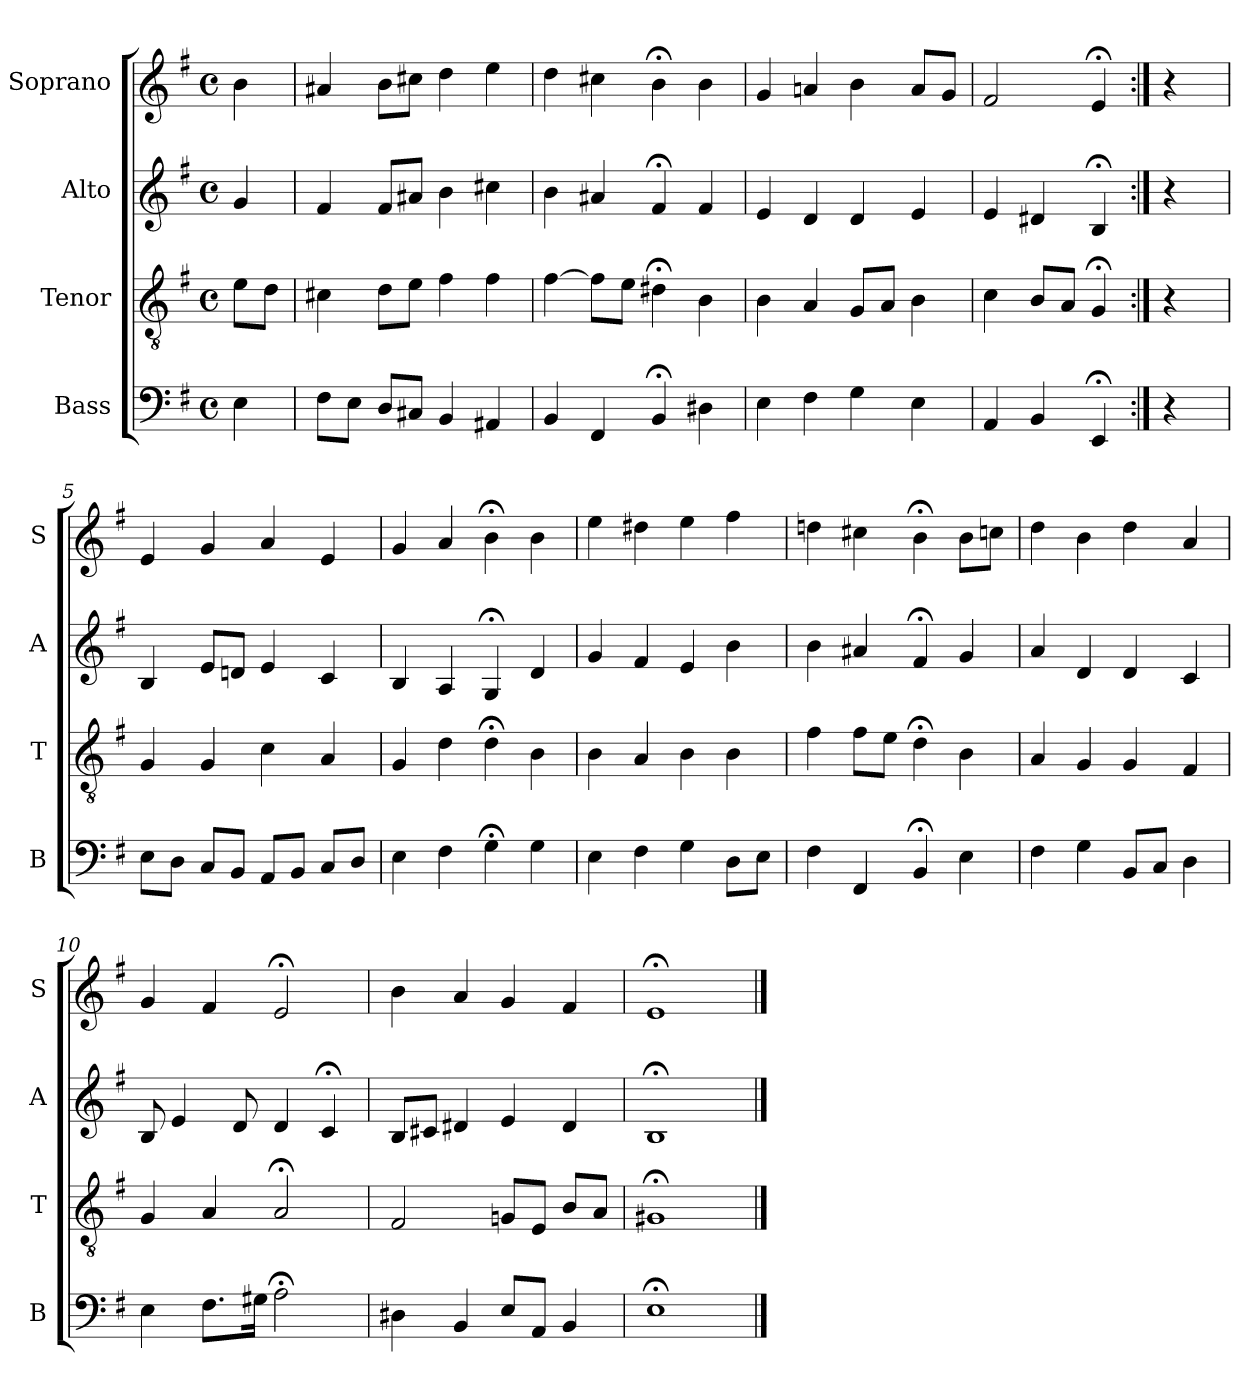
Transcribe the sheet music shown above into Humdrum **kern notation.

**kern	**kern	**kern	**kern
*part4	*part3	*part2	*part1
*staff4	*staff3	*staff2	*staff1
*I"Bass	*I"Tenor	*I"Alto	*I"Soprano
*I'B	*I'T	*I'A	*I'S
*clefF4	*clefGv2	*clefG2	*clefG2
*k[f#]	*k[f#]	*k[f#]	*k[f#]
*e:	*e:	*e:	*e:
*M4/4	*M4/4	*M4/4	*M4/4
*met(c)	*met(c)	*met(c)	*met(c)
*MM100	*MM100	*MM100	*MM100
=	=	=	=
4E	8eL	4g	4b
.	8dJ	.	.
=1	=1	=1	=1
8F#L	4c#X	4f#	4a#X
8EJ	.	.	.
8DL	8dL	8f#L	8bL
8C#XiJ	8eiJ	8a#XiJ	8cc#XiJ
4BB	4f#	4b	4dd
4AA#X	4f#	4cc#X	4ee
=2	=2	=2	=2
4BB	[4f#	4b	4dd
4FF#	8f#L]	4a#X	4cc#X
.	8eJ	.	.
4BB;<	4d#X;<	4f#;<	4b;<
4D#X	4B	4f#	4b
=3	=3	=3	=3
4E	4B	4e	4g
4F#	4A	4d	4an
4G	8GL	4d	4b
.	8AJ	.	.
4E	4B	4e	8aL
.	.	.	8gJ
=4	=4	=4	=4
4AA	4c	4e	2f#
4BB	8BL	4d#X	.
.	8AJ	.	.
4EE;<	4G;<	4B;<	4e;<
=:|!	=:|!	=:|!	=:|!
4r	4r	4r	4r
=5	=5	=5	=5
8EL	4G	4B	4e
8DJ	.	.	.
8CL	4G	8eL	4g
8BBJ	.	8dnJ	.
8AAL	4c	4e	4a
8BBJ	.	.	.
8CL	4A	4c	4e
8DJ	.	.	.
=6	=6	=6	=6
4E	4G	4B	4g
4F#	4d	4A	4a
4G;<	4d;<	4G;<	4b;<
4G	4B	4d	4b
=7	=7	=7	=7
4E	4B	4g	4ee
4F#i	4Ai	4f#i	4dd#Xi
4G	4B	4e	4ee
8DL	4B	4b	4ff#
8EJ	.	.	.
=8	=8	=8	=8
4F#	4f#	4b	4ddn
4FF#	8f#L	4a#X	4cc#X
.	8eJ	.	.
4BB;<	4d;<	4f#;<	4b;<
4E	4B	4g	8bL
.	.	.	8ccnJ
=9	=9	=9	=9
4F#	4A	4a	4dd
4G	4G	4d	4b
8BBL	4G	4d	4dd
8CJ	.	.	.
4D	4F#	4c	4a
=10	=10	=10	=10
4E	4G	8B	4g
.	.	4e	.
8.F#L	4A	.	4f#
.	.	8d	.
16G#XJk	.	.	.
2A;<	2A;<	4d	2e;<
.	.	4c;<	.
=11	=11	=11	=11
4D#X	2F#	8BL	4b
.	.	8c#XJ	.
4BB	.	4d#X	4a
8EL	8GnL	4e	4g
8AAJ	8EJ	.	.
4BB	8BL	4d#	4f#
.	8AJ	.	.
=12	=12	=12	=12
1E;<	1G#X;<	1B;<	1e;<
==	==	==	==
*-	*-	*-	*-
